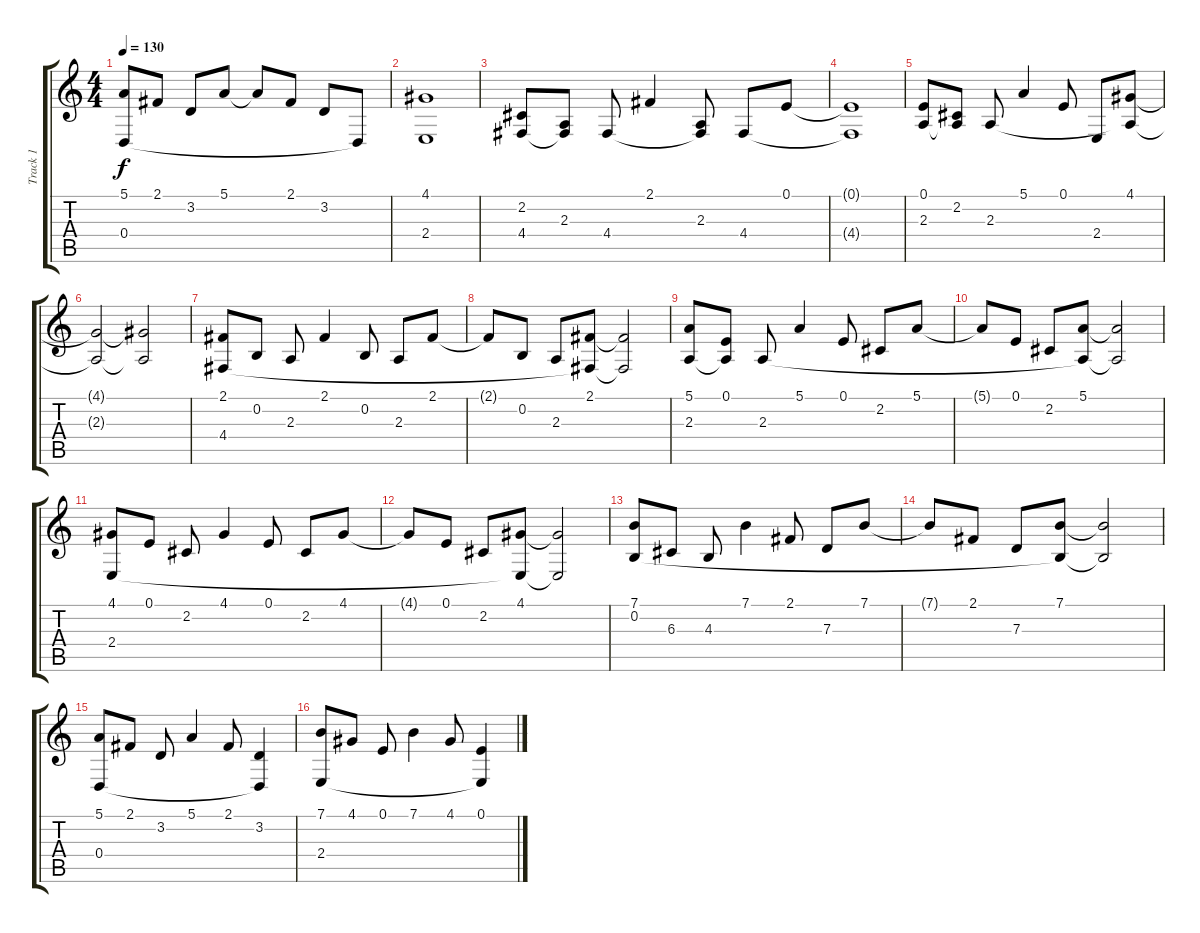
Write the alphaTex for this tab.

\track ("Track 1" "Track 1") {instrument acousticgrandpiano}
\staff {score tabs}
\tuning (E4 B3 G3 D3 A2 E2) {hide}
\ts (4 4)
\tempo 130
\clef g2
\ks c
(5.1 0.4).8{dy f} 2.1.8 3.2.8 5.1.8 5.1{t}.8 2.1.8 3.2.8 0.4{t}.8 |
(4.1 2.4).1 |
(2.2 4.4).8 (2.3 4.4{t}).8 4.4.8 2.1.4 (2.3 4.4{t}).8 4.4.8 0.1.8 |
(0.1{t} 4.4{t}).1 |
(0.1 2.3).8 (2.2 2.3{t}).8 2.3.8 5.1.4 0.1.8 2.4.8 (4.1 2.3{t}).8 |
(4.1{t} 2.3{t}).2 (4.1{t} 2.3{t}).2 |
(2.1 4.4).8 0.2.8 2.3.8 2.1.4 0.2.8 2.3.8 2.1.8 |
2.1{t}.8 0.2.8 2.3.8 (2.1 4.4{t}).8 (2.1{t} 4.4{t}).2 |
(5.1 2.3).8 (0.1 2.3{t}).8 2.3.8 5.1.4 0.1.8 2.2.8 5.1.8 |
5.1{t}.8 0.1.8 2.2.8 (5.1 2.3{t}).8 (5.1{t} 2.3{t}).2 |
(4.1 2.4).8 0.1.8 2.2.8 4.1.4 0.1.8 2.2.8 4.1.8 |
4.1{t}.8 0.1.8 2.2.8 (4.1 2.4{t}).8 (4.1{t} 2.4{t}).2 |
(7.1 0.2).8 6.3.8 4.3.8 7.1.4 2.1.8 7.3.8 7.1.8 |
7.1{t}.8 2.1.8 7.3.8 (7.1 0.2{t}).8 (7.1{t} 0.2{t}).2 |
(5.1 0.4).8 2.1.8 3.2.8 5.1.4 2.1.8 (3.2 0.4{t}).4 |
(7.1 2.4).8 4.1.8 0.1.8 7.1.4 4.1.8 (0.1 2.4{t}).4
